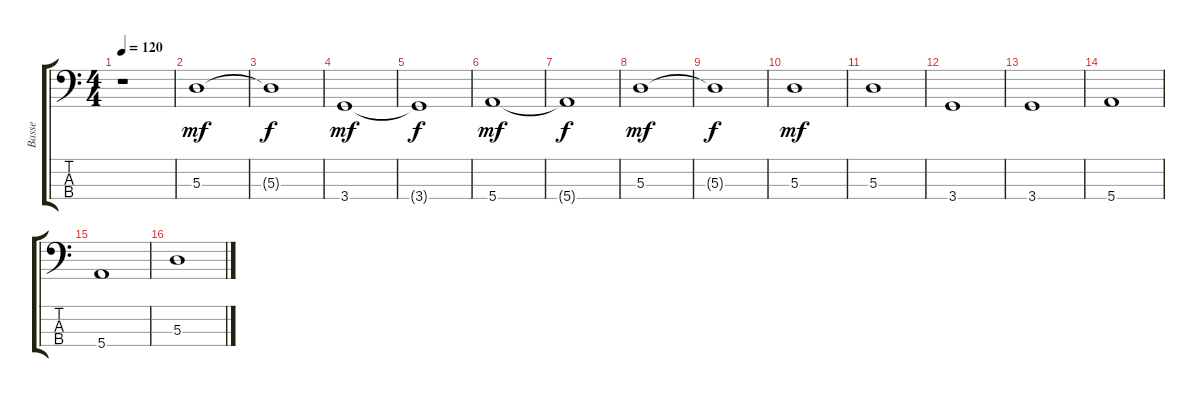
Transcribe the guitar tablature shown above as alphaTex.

\track ("Basse" "Basse") {instrument electricbassfinger}
\staff {score tabs}
\tuning (G2 D2 A1 E1) {hide}
\ts (4 4)
\tempo 120
\clef f4
\ks c
r.1{dy mf instrument electricbassfinger} |
5.3.1 |
5.3{t}.1{dy f} |
3.4.1{dy mf} |
3.4{t}.1{dy f} |
5.4.1{dy mf} |
5.4{t}.1{dy f} |
5.3.1{dy mf} |
5.3{t}.1{dy f} |
5.3.1{dy mf} |
5.3.1 |
3.4.1 |
3.4.1 |
5.4.1 |
5.4.1 |
5.3.1
